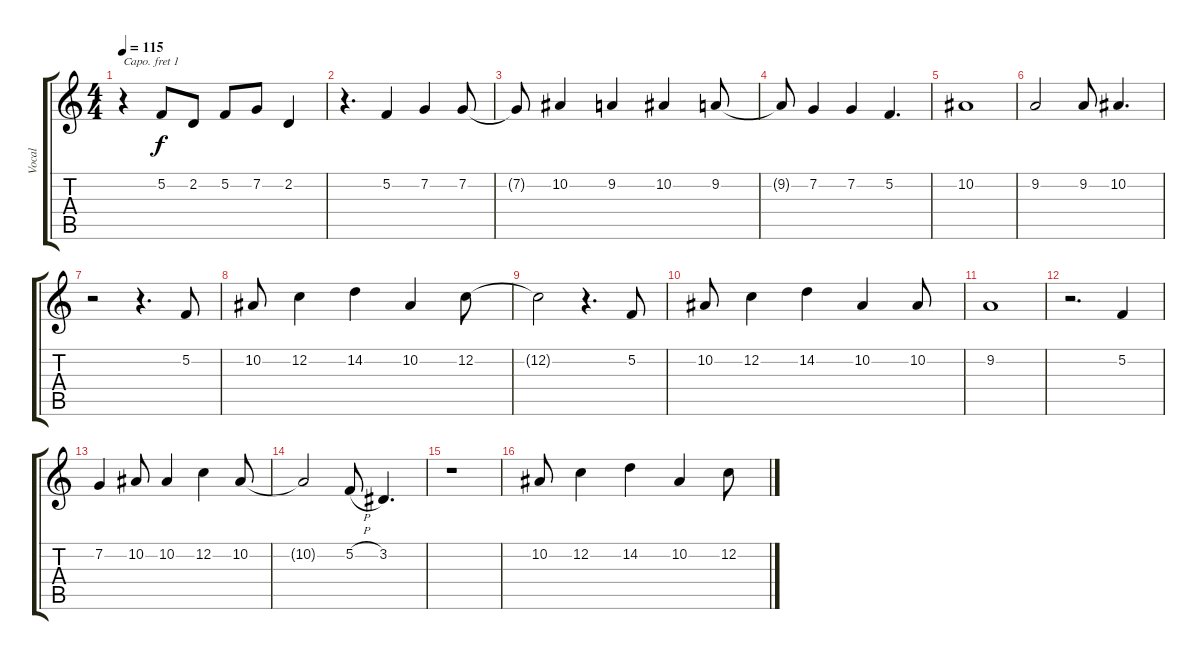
\track ("Vocal" "Vocal") {instrument tremolostrings}
\staff {score tabs}
\capo 1
\tuning (E4 B3 G3 D3 A2 E2) {hide}
\ts (4 4)
\tempo 115
\clef g2
\ks c
r.4{dy f} 5.2.8 2.2.8 5.2.8 7.2.8 2.2.4 |
r.4{d} 5.2.4 7.2.4 7.2.8 |
7.2{t}.8 10.2.4 9.2.4 10.2.4 9.2.8 |
9.2{t}.8 7.2.4 7.2.4 5.2.4{d} |
10.2.1 |
9.2.2 9.2.8 10.2.4{d} |
r.2 r.4{d} 5.2.8 |
10.2.8 12.2.4 14.2.4 10.2.4 12.2.8 |
12.2{t}.2 r.4{d} 5.2.8 |
10.2.8 12.2.4 14.2.4 10.2.4 10.2.8 |
9.2.1 |
r.2{d} 5.2.4 |
7.2.4 10.2.8 10.2.4 12.2.4 10.2.8 |
10.2{t}.2 5.2{h}.8 3.2.4{d} |
r.1 |
10.2.8 12.2.4 14.2.4 10.2.4 12.2.8
